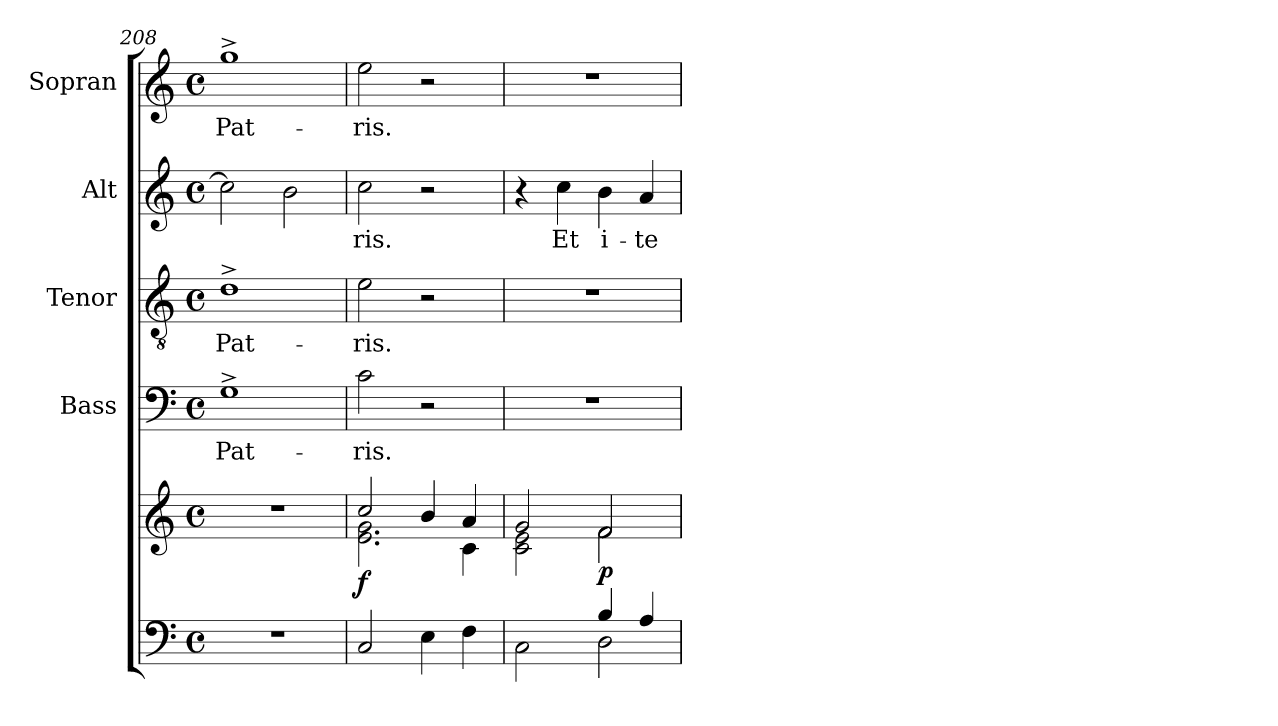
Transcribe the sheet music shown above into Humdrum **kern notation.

**kern	**kern	**dynam	**kern	**text	**kern	**text	**kern	**text	**kern	**text
*part5	*part5	*part5	*part4	*part4	*part3	*part3	*part2	*part2	*part1	*part1
*staff6	*staff5	*staff5/6	*staff4	*staff4	*staff3	*staff3	*staff2	*staff2	*staff1	*staff1
*	*	*	*I"Bass	*	*I"Tenor	*	*I"Alt	*	*I"Sopran	*
*	*	*	*I'B.	*	*I'T.	*	*I'A.	*	*I'S.	*
*clefF4	*clefG2	*	*clefF4	*	*clefGv2	*	*clefG2	*	*clefG2	*
*k[]	*k[]	*	*k[]	*	*k[]	*	*k[]	*	*k[]	*
*C:	*C:	*	*C:	*	*C:	*	*C:	*	*C:	*
*M4/4	*M4/4	*	*M4/4	*	*M4/4	*	*M4/4	*	*M4/4	*
*met(c)	*met(c)	*	*met(c)	*	*met(c)	*	*met(c)	*	*met(c)	*
=208	=208	=208	=208	=208	=208	=208	=208	=208	=208	=208
!	!	!	!	!LO:LY:b	!	!LO:LY:b	!	!	!	!LO:LY:b
1r	1r	.	1G^>	Pat-	1d^>	Pat-	2cc\]	.	1gg^>	Pat-
.	.	.	.	.	.	.	2b\	.	.	.
=209	=209	=209	=209	=209	=209	=209	=209	=209	=209	=209
*	*^	*	*	*	*	*	*	*	*	*
!	!	!	!LO:DY:b	!	!LO:LY:b	!	!LO:LY:b	!	!LO:LY:b	!	!LO:LY:b
2C/	2cc/	2.e\ 2.g\	f	2c\	-ris.	2e\	-ris.	2cc\	-ris.	2ee\	-ris.
4E\	4b/	.	.	2r	.	2r	.	2r	.	2r	.
4F\	4a/	4c\	.	.	.	.	.	.	.	.	.
=210	=210	=210	=210	=210	=210	=210	=210	=210	=210	=210	=210
*^	*	*	*	*	*	*	*	*	*	*	*
2ryy	2C\	2g/	2c\ 2e\	.	1r	.	1r	.	4r	.	1r	.
!	!	!	!	!	!	!	!	!	!	!LO:LY:b	!	!
.	.	.	.	.	.	.	.	.	4cc\	Et	.	.
!	!	!	!	!LO:DY:b	!	!	!	!	!	!LO:LY:b	!	!
4B/	2D\	2f/	2f\	p	.	.	.	.	4b\	i-	.	.
!	!	!	!	!	!	!	!	!	!	!LO:LY:b	!	!
4A/	.	.	.	.	.	.	.	.	4a/	-te-	.	.
*v	*v	*	*	*	*	*	*	*	*	*	*	*
*	*v	*v	*	*	*	*	*	*	*	*	*
=	=	=	=	=	=	=	=	=	=	=
*-	*-	*-	*-	*-	*-	*-	*-	*-	*-	*-
